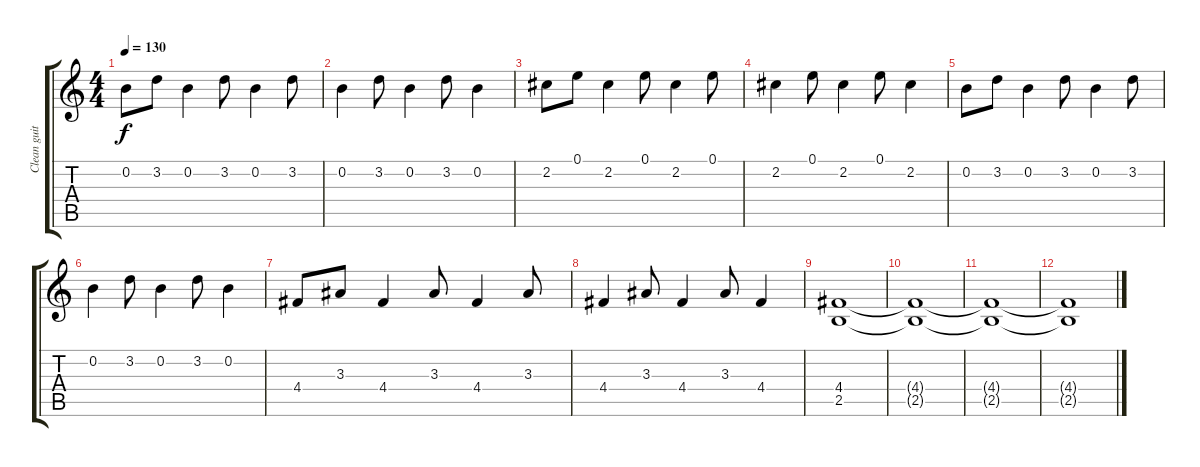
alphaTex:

\track ("Clean guitar 1" "Clean guit") {instrument electricguitarjazz}
\staff {score tabs}
\tuning (E4 B3 G3 D3 A2 E2) {hide}
\ts (4 4)
\tempo 130
\clef g2
\ks c
0.2.8{dy f} 3.2.8 0.2.4 3.2.8 0.2.4 3.2.8 |
0.2.4 3.2.8 0.2.4 3.2.8 0.2.4 |
2.2.8 0.1.8 2.2.4 0.1.8 2.2.4 0.1.8 |
2.2.4 0.1.8 2.2.4 0.1.8 2.2.4 |
0.2.8 3.2.8 0.2.4 3.2.8 0.2.4 3.2.8 |
0.2.4 3.2.8 0.2.4 3.2.8 0.2.4 |
4.4.8 3.3.8 4.4.4 3.3.8 4.4.4 3.3.8 |
4.4.4 3.3.8 4.4.4 3.3.8 4.4.4 |
(4.4 2.5).1 |
(4.4{t} 2.5{t}).1 |
(4.4{t} 2.5{t}).1 |
(4.4{t} 2.5{t}).1
